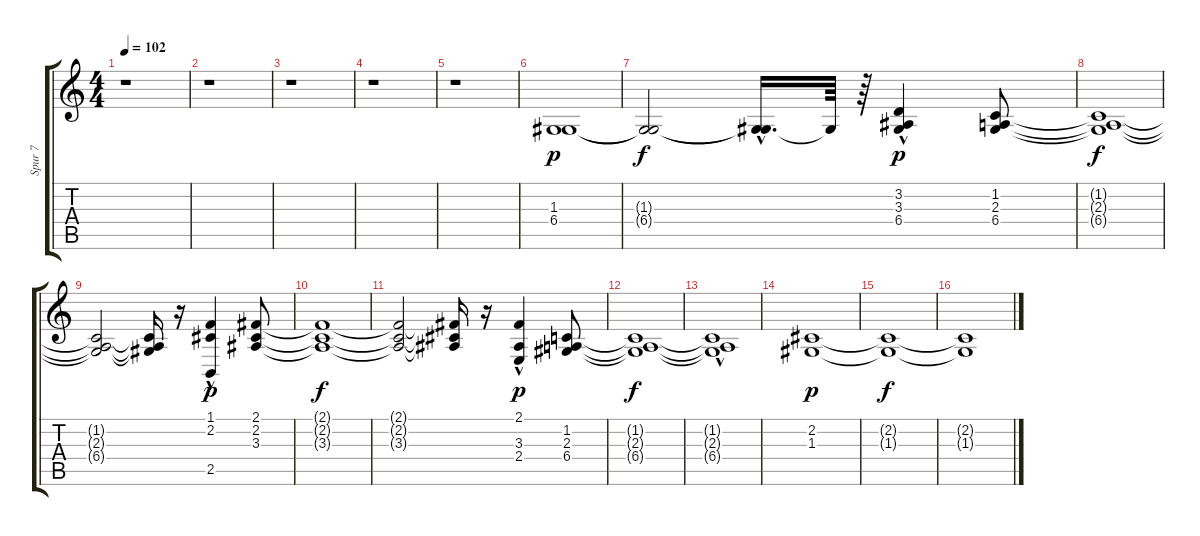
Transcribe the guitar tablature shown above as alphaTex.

\track ("Spur 7" "Spur 7") {instrument electricpiano2}
\staff {score tabs}
\tuning (E4 B3 G3 D3 A2 E2) {hide}
\ts (4 4)
\tempo 102
\clef g2
\ks c
r.1{dy p} |
r.1 |
r.1 |
r.1 |
r.1 |
(1.3 6.4).1 |
(1.3{t} 6.4{t}).2{dy f} (1.3{hac t} 6.4{hac t}).16{d} 1.3{t}.64 r.64 (3.2 3.3 6.4{hac}).4{dy p} (1.2 2.3 6.4).8 |
(1.2{t} 2.3{t} 6.4{t}).1{dy f} |
(1.2{t} 2.3{t} 6.4{t}).2 (1.2{t} 2.3{t} 6.4{t}).16 r.16 (1.1 2.2{hac} 2.5).4{dy p} (2.1 2.2 3.3).8 |
(2.1{t} 2.2{t} 3.3{t}).1{dy f} |
(2.1{t} 2.2{t} 3.3{t}).2 (2.1{t} 2.2{t} 3.3{t}).16 r.16 (2.1 3.3 2.4{hac}).4{dy p} (1.2 2.3 6.4).8 |
(1.2{t} 2.3{t} 6.4{t}).1{dy f} |
(1.2{t} 2.3{hac t} 6.4{hac t}).1 |
(2.2 1.3).1{dy p} |
(2.2{t} 1.3{t}).1{dy f} |
(2.2{t} 1.3{t}).1
